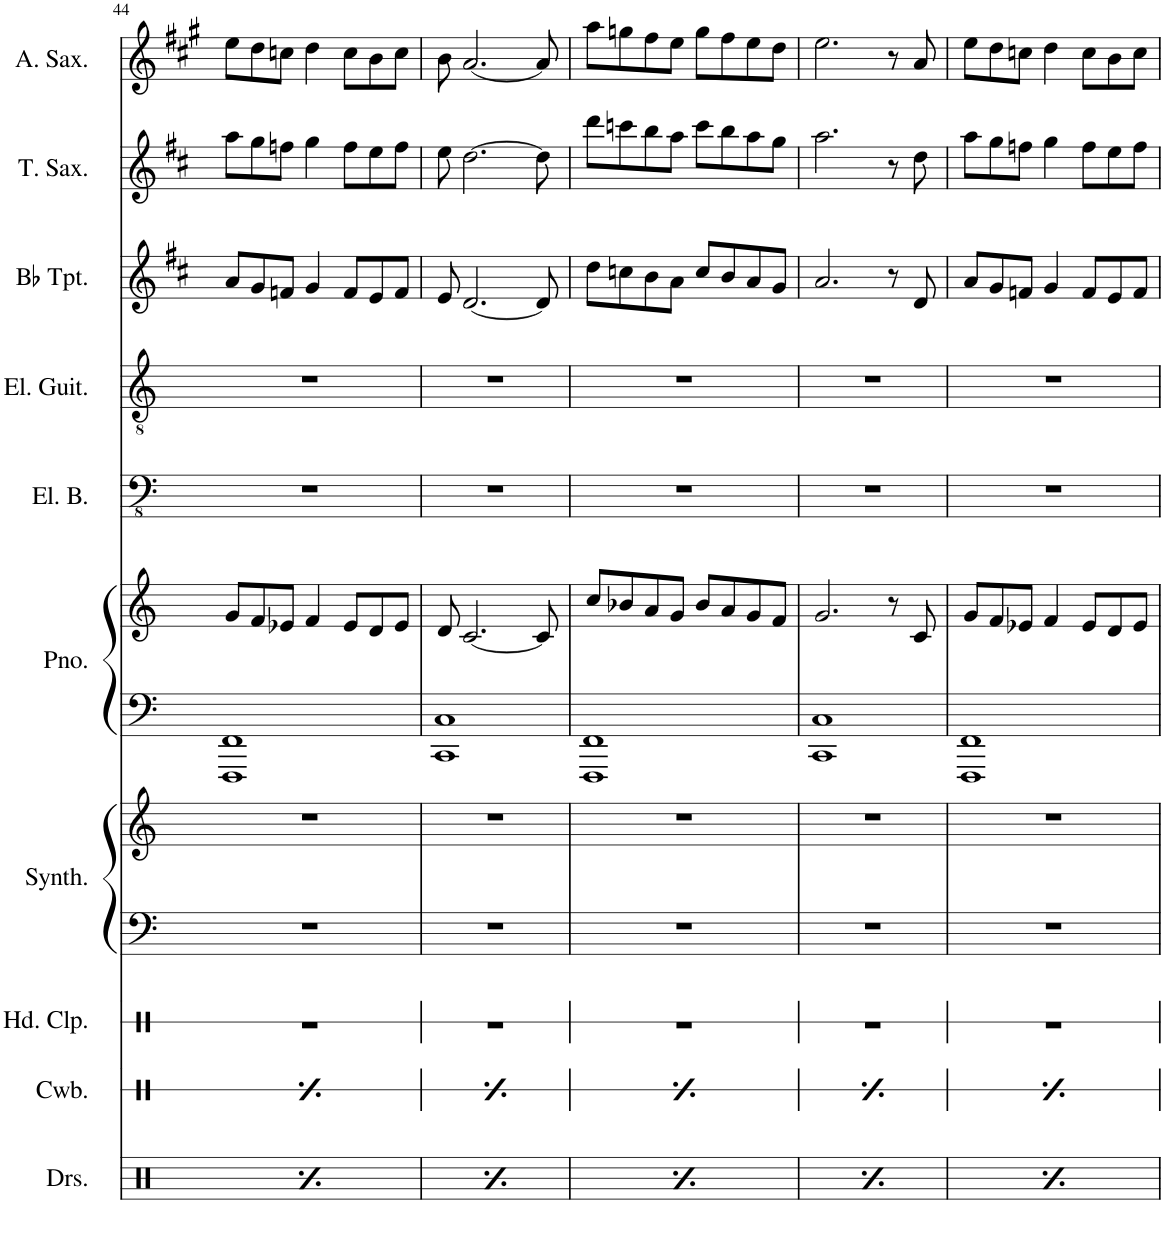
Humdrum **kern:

**kern	**kern	**kern	**kern	**kern	**kern	**kern	**kern	**kern	**kern	**kern	**kern	**kern
*part11	*part10	*part9	*part8	*part8	*part7	*part7	*part6	*part5	*part4	*part3	*part2	*part1
*staff13	*staff12	*staff11	*staff10	*staff9	*staff8	*staff7	*staff6	*staff5	*staff4	*staff3	*staff2	*staff1
*I"Drumset	*I"Cowbell	*I"Hand Clap	*I"Warm Synthesizer	*	*I"Piano	*	*I"Electric Bass	*I"Electric Guitar	*I"Bb Trumpet	*I"Baritone Saxophone	*I"Tenor Saxophone	*I"Alto Saxophone
*I'Drs.	*I'Cwb.	*I'Hd. Clp.	*I'Synth.	*	*I'Pno.	*	*I'El. B.	*I'El. Guit.	*I'Bb Tpt.	*I'Bar. Sax.	*I'T. Sax.	*I'A. Sax.
!!LO:PB:g=z
*clefX	*clefX	*clefX	*clefF4	*clefG2	*clefF4	*clefG2	*clefFv4	*clefGv2	*clefG2	*clefG2	*clefG2	*clefG2
*	*	*	*	*	*	*	*	*	*Trd1c2	*Trd12c21	*Trd8c14	*Trd5c9
*k[]	*k[]	*k[]	*k[]	*k[]	*k[]	*k[]	*k[]	*k[]	*k[f#c#]	*k[f#c#g#]	*k[f#c#]	*k[f#c#g#]
*M4/4	*M4/4	*M4/4	*M4/4	*M4/4	*M4/4	*M4/4	*M4/4	*M4/4	*M4/4	*M4/4	*M4/4	*M4/4
=44	=44	=44	=44	=44	=44	=44	=44	=44	=44	=44	=44	=44
*^	*	*	*	*	*	*	*	*	*	*	*	*
!LO:TX:a:t=Improvise with	!	!	!	!	!	!	!	!	!	!	!	!	!
!LO:TX:a:t=lots of base, until D	!	!	!	!	!	!	!	!	!	!	!	!	!
1r	4Rf\	1r	1r	1r	1r	1FFF 1FF	8g/L	1r	1r	8a/L	8eee\L	8aa\L	8ee\L
.	.	.	.	.	.	.	8f/	.	.	8g/	8ddd\J	8gg\	8dd\
.	4Rf\	.	.	.	.	.	8e-X/J	.	.	8fn/J	8cccn	8ffn\J	8ccn\J
.	.	.	.	.	.	.	4f/	.	.	4g/	4ddd	4gg\	4dd\
.	4Rf\	.	.	.	.	.	.	.	.	.	.	.	.
.	.	.	.	.	.	.	8e-/L	.	.	8f/L	8ccc	8ff\L	8cc\L
.	4Rf\	.	.	.	.	.	8d/	.	.	8e/	8bb\L	8ee\	8b\
.	.	.	.	.	.	.	8e-/J	.	.	8f/J	8ccc\J	8ff\J	8cc\J
=45	=45	=45	=45	=45	=45	=45	=45	=45	=45	=45	=45	=45	=45
!LO:TX:a:t=Improvise with	!	!	!	!	!	!	!	!	!	!	!	!	!
!LO:TX:a:t=lots of base, until D	!	!	!	!	!	!	!	!	!	!	!	!	!
1r	4Rf\	1r	1r	1r	1r	1CC 1C	8d/	1r	1r	8e/	8bb	8ee\	8b\
.	.	.	.	.	.	.	[2.c/	.	.	[2.d/	[2.aa	[2.dd\	[2.a/
.	4Rf\	.	.	.	.	.	.	.	.	.	.	.	.
.	4Rf\	.	.	.	.	.	.	.	.	.	.	.	.
.	4Rf\	.	.	.	.	.	.	.	.	.	.	.	.
.	.	.	.	.	.	.	8c/]	.	.	8d/]	8aa]	8dd\]	8a/]
=46	=46	=46	=46	=46	=46	=46	=46	=46	=46	=46	=46	=46	=46
!LO:TX:a:t=Improvise with	!	!	!	!	!	!	!	!	!	!	!	!	!
!LO:TX:a:t=lots of base, until D	!	!	!	!	!	!	!	!	!	!	!	!	!
1r	4Rf\	1r	1r	1r	1r	1FFF 1FF	8cc/L	1r	1r	8dd\L	8aaa\L	8ddd\L	8aa\L
.	.	.	.	.	.	.	8b-X/	.	.	8ccn\	8gggn\J	8cccn\	8ggn\
.	4Rf\	.	.	.	.	.	8a/	.	.	8b\	8fff#\L	8bb\	8ff#\
.	.	.	.	.	.	.	8g/J	.	.	8a\J	8eee\J	8aa\J	8ee\J
.	4Rf\	.	.	.	.	.	8b-/L	.	.	8cc/L	8ggg\L	8ccc\L	8gg\L
.	.	.	.	.	.	.	8a/	.	.	8b/	8fff#\J	8bb\	8ff#\
.	4Rf\	.	.	.	.	.	8g/	.	.	8a/	8eee\L	8aa\	8ee\
.	.	.	.	.	.	.	8f/J	.	.	8g/J	8ddd\J	8gg\J	8dd\J
=47	=47	=47	=47	=47	=47	=47	=47	=47	=47	=47	=47	=47	=47
!LO:TX:a:t=Improvise with	!	!	!	!	!	!	!	!	!	!	!	!	!
!LO:TX:a:t=lots of base, until D	!	!	!	!	!	!	!	!	!	!	!	!	!
1r	4Rf\	1r	1r	1r	1r	1CC 1C	2.g/	1r	1r	2.a/	2.eee	2.aa\	2.ee\
.	4Rf\	.	.	.	.	.	.	.	.	.	.	.	.
.	4Rf\	.	.	.	.	.	.	.	.	.	.	.	.
.	4Rf\	.	.	.	.	.	8r	.	.	8r	8r	8r	8r
.	.	.	.	.	.	.	8c/	.	.	8d/	8aa	8dd\	8a/
=48	=48	=48	=48	=48	=48	=48	=48	=48	=48	=48	=48	=48	=48
!LO:TX:a:t=Improvise with	!	!	!	!	!	!	!	!	!	!	!	!	!
!LO:TX:a:t=lots of base, until D	!	!	!	!	!	!	!	!	!	!	!	!	!
1r	4Rf\	1r	1r	1r	1r	1FFF 1FF	8g/L	1r	1r	8a/L	8eee\L	8aa\L	8ee\L
.	.	.	.	.	.	.	8f/	.	.	8g/	8ddd\J	8gg\	8dd\
.	4Rf\	.	.	.	.	.	8e-X/J	.	.	8fn/J	8cccn	8ffn\J	8ccn\J
.	.	.	.	.	.	.	4f/	.	.	4g/	4ddd	4gg\	4dd\
.	4Rf\	.	.	.	.	.	.	.	.	.	.	.	.
.	.	.	.	.	.	.	8e-/L	.	.	8f/L	8ccc	8ff\L	8cc\L
.	4Rf\	.	.	.	.	.	8d/	.	.	8e/	8bb\L	8ee\	8b\
.	.	.	.	.	.	.	8e-/J	.	.	8f/J	8ccc\J	8ff\J	8cc\J
*v	*v	*	*	*	*	*	*	*	*	*	*	*	*
=	=	=	=	=	=	=	=	=	=	=	=	=
*-	*-	*-	*-	*-	*-	*-	*-	*-	*-	*-	*-	*-
